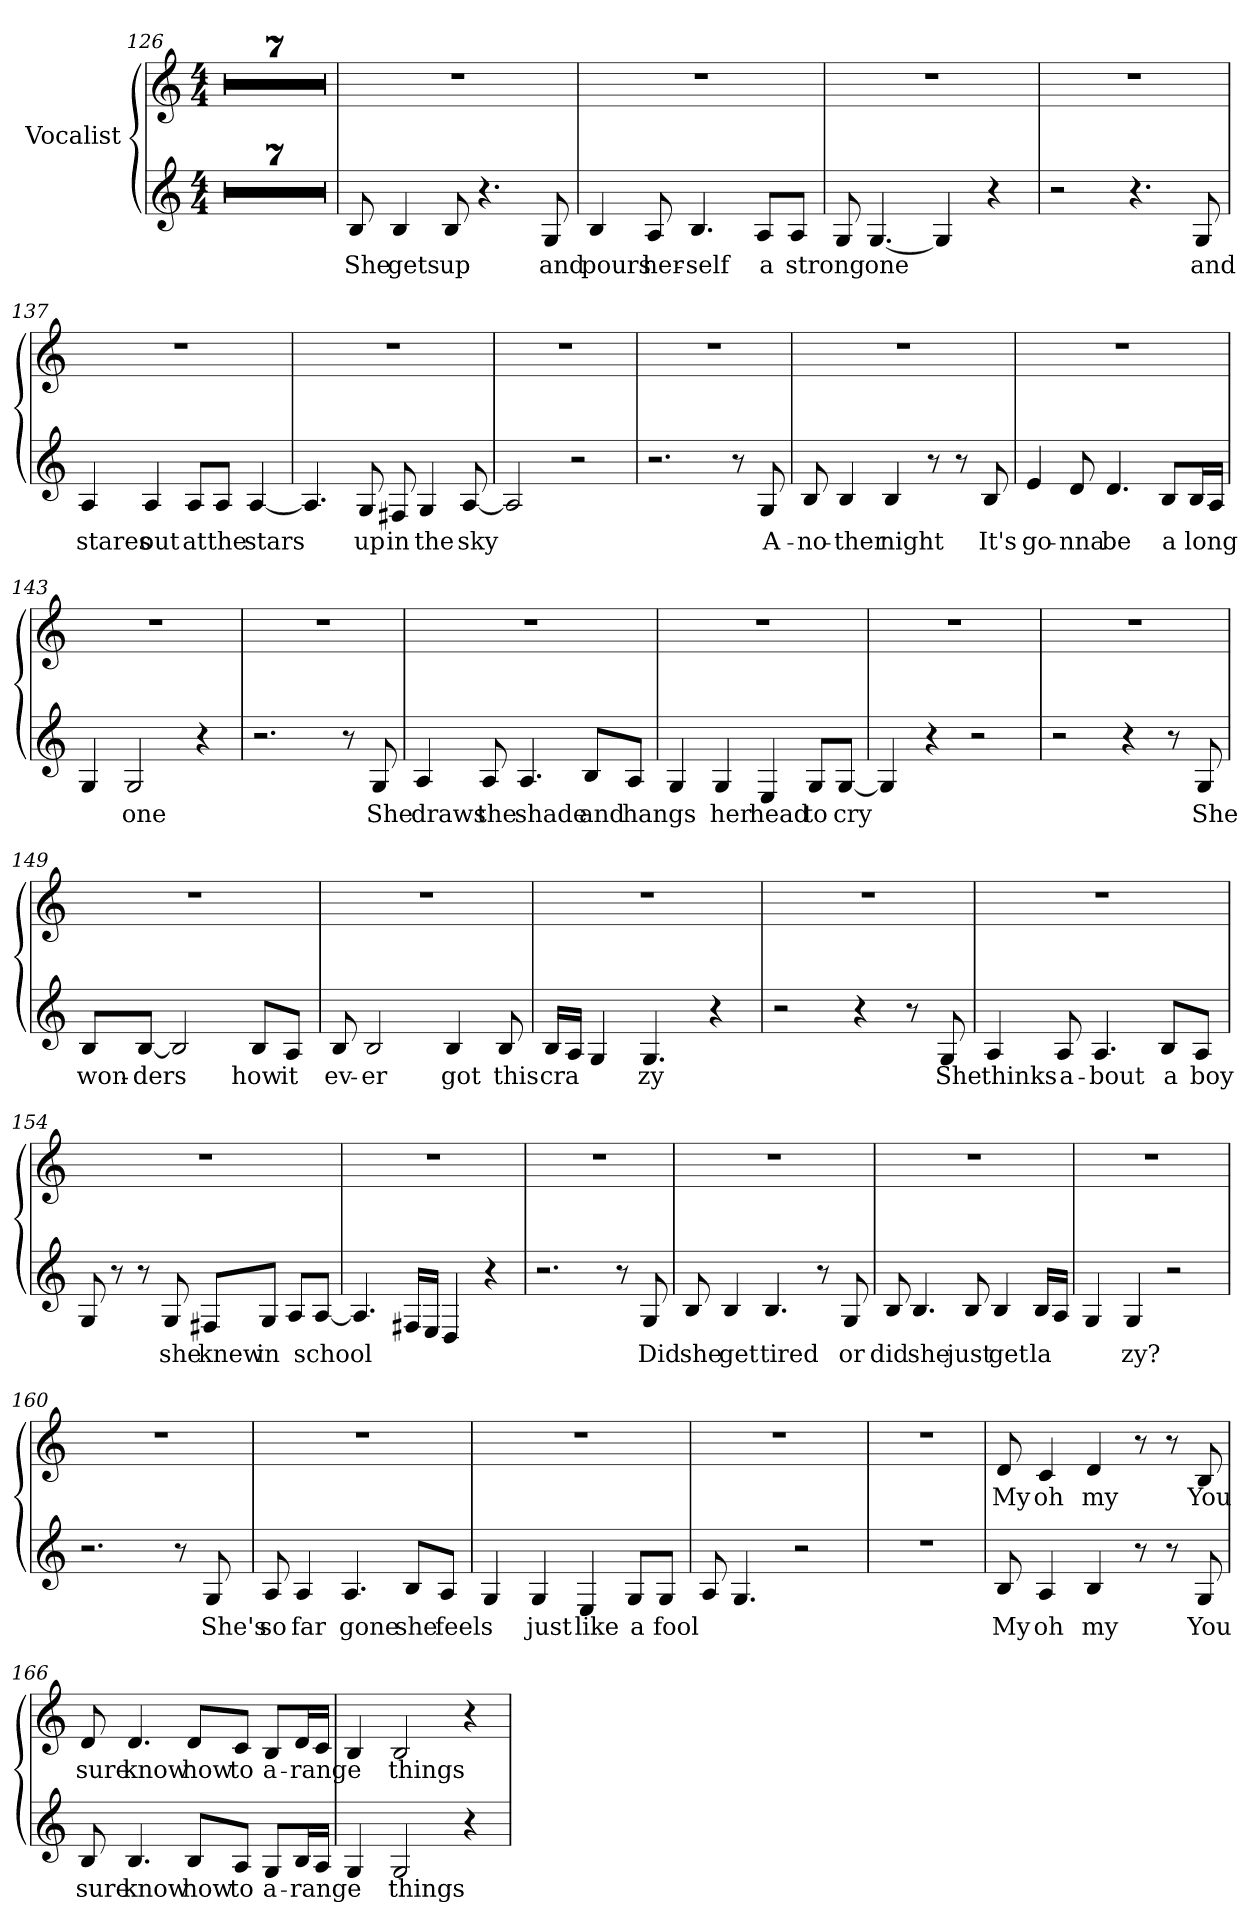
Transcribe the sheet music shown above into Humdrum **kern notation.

**kern	**text	**kern	**text
*part1	*part1	*part1	*part1
*staff2	*staff2	*staff1	*staff1
*I"Vocalist	*	*	*
*clefG2	*	*clefG2	*
*M4/4	*	*M4/4	*
=126	=126	=126	=126
1r	.	1r	.
=127	=127	=127	=127
1r	.	1r	.
=128	=128	=128	=128
1r	.	1r	.
=129	=129	=129	=129
1r	.	1r	.
=130	=130	=130	=130
1r	.	1r	.
=131	=131	=131	=131
1r	.	1r	.
=132	=132	=132	=132
1r	.	1r	.
=133	=133	=133	=133
8B	She	1r	.
4B	gets	.	.
8B	up	.	.
4.r	.	.	.
8G	and	.	.
=134	=134	=134	=134
4B	pours	1r	.
8A	her-	.	.
4.B	-self	.	.
8A/L	a	.	.
8A/J	strong	.	.
=135	=135	=135	=135
8G	_	1r	.
[4.G	one	.	.
4G]	_	.	.
4r	.	.	.
=136	=136	=136	=136
2r	.	1r	.
4.r	.	.	.
8G	and	.	.
=137	=137	=137	=137
4A	stares	1r	.
4A	out	.	.
8A/L	at	.	.
8A/J	the	.	.
[4A	stars	.	.
=138	=138	=138	=138
4.A]	_	1r	.
8G	up	.	.
8F#X	in	.	.
4G	the	.	.
[8A	sky	.	.
=139	=139	=139	=139
2A]	_	1r	.
2r	.	.	.
=140	=140	=140	=140
2.r	.	1r	.
8r	.	.	.
8G	A-	.	.
=141	=141	=141	=141
8B	-no-	1r	.
4B	-ther	.	.
4B	night	.	.
8r	.	.	.
8r	.	.	.
8B	It's	.	.
=142	=142	=142	=142
4e	go-	1r	.
8d	-nna	.	.
4.d	be	.	.
8B/L	a	.	.
16B/L	long	.	.
16A/JJ	_	.	.
=143	=143	=143	=143
4G	_	1r	.
2G	one	.	.
4r	.	.	.
=144	=144	=144	=144
2.r	.	1r	.
8r	.	.	.
8G	She	.	.
=145	=145	=145	=145
4A	draws	1r	.
8A	the	.	.
4.A	shade	.	.
8B/L	and	.	.
8A/J	hangs	.	.
=146	=146	=146	=146
4G	_	1r	.
4G	her	.	.
4E	head	.	.
8G/L	to	.	.
[8G/J	cry	.	.
=147	=147	=147	=147
4G]	_	1r	.
4r	.	.	.
2r	.	.	.
=148	=148	=148	=148
2r	.	1r	.
4r	.	.	.
8r	.	.	.
8G	She	.	.
=149	=149	=149	=149
8B/L	won-	1r	.
[8B/J	-ders	.	.
2B]	_	.	.
8B/L	how	.	.
8A/J	it	.	.
=150	=150	=150	=150
8B	ev-	1r	.
2B	-er	.	.
4B	got	.	.
8B	this	.	.
=151	=151	=151	=151
16B/LL	cra-	1r	.
16A/JJ	_	.	.
4G	_	.	.
4.G	-zy	.	.
4r	.	.	.
=152	=152	=152	=152
2r	.	1r	.
4r	.	.	.
8r	.	.	.
8G	She	.	.
=153	=153	=153	=153
4A	thinks	1r	.
8A	a-	.	.
4.A	-bout	.	.
8B/L	a	.	.
8A/J	boy	.	.
=154	=154	=154	=154
8G	_	1r	.
8r	.	.	.
8r	.	.	.
8G	she	.	.
8F#X/L	knew	.	.
8G/J	in	.	.
8A/L	_	.	.
[8A/J	school	.	.
=155	=155	=155	=155
4.A]	_	1r	.
16F#X/LL	_	.	.
16E/JJ	_	.	.
4D	_	.	.
4r	.	.	.
=156	=156	=156	=156
2.r	.	1r	.
8r	.	.	.
8G	Did	.	.
=157	=157	=157	=157
8B	she	1r	.
4B	get	.	.
4.B	tired	.	.
8r	.	.	.
8G	or	.	.
=158	=158	=158	=158
8B	did	1r	.
4.B	she	.	.
8B	just	.	.
4B	get	.	.
16B/LL	la-	.	.
16A/JJ	_	.	.
=159	=159	=159	=159
4G	_	1r	.
4G	-zy?	.	.
2r	.	.	.
=160	=160	=160	=160
2.r	.	1r	.
8r	.	.	.
8G	She's	.	.
=161	=161	=161	=161
8A	so	1r	.
4A	far	.	.
4.A	gone	.	.
8B/L	she	.	.
8A/J	feels	.	.
=162	=162	=162	=162
4G	_	1r	.
4G	just	.	.
4E	like	.	.
8G/L	a	.	.
8G/J	fool	.	.
=163	=163	=163	=163
8A	_	1r	.
4.G	_	.	.
2r	.	.	.
=164	=164	=164	=164
1r	.	1r	.
=165	=165	=165	=165
8B	My	8d	My
4A	oh	4c	oh
4B	my	4d	my
8r	.	8r	.
8r	.	8r	.
8G	You	8B	You
=166	=166	=166	=166
8B	sure	8d	sure
4.B	know	4.d	know
8B/L	how	8d/L	how
8A/J	to	8c/J	to
8G/L	a-	8B/L	a-
16B/L	-range	16d/L	-range
16A/JJ	_	16c/JJ	_
=167	=167	=167	=167
4G	_	4B	_
2G	things	2B	things
4r	.	4r	.
=	=	=	=
*-	*-	*-	*-
